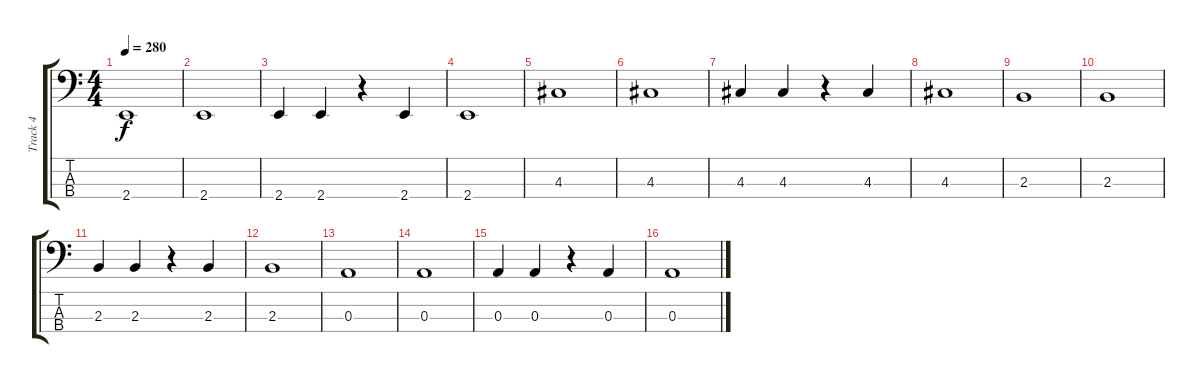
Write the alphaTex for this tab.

\track ("Track 4" "Track 4") {instrument electricbasspick}
\staff {score tabs}
\tuning (G2 D2 A1 D1) {hide}
\ts (4 4)
\tempo 280
\clef f4
\ks c
2.4.1{dy f} |
2.4.1 |
2.4.4 2.4.4 r.4 2.4.4 |
2.4.1 |
4.3.1 |
4.3.1 |
4.3.4 4.3.4 r.4 4.3.4 |
4.3.1 |
2.3.1 |
2.3.1 |
2.3.4 2.3.4 r.4 2.3.4 |
2.3.1 |
0.3.1 |
0.3.1 |
0.3.4 0.3.4 r.4 0.3.4 |
0.3.1
